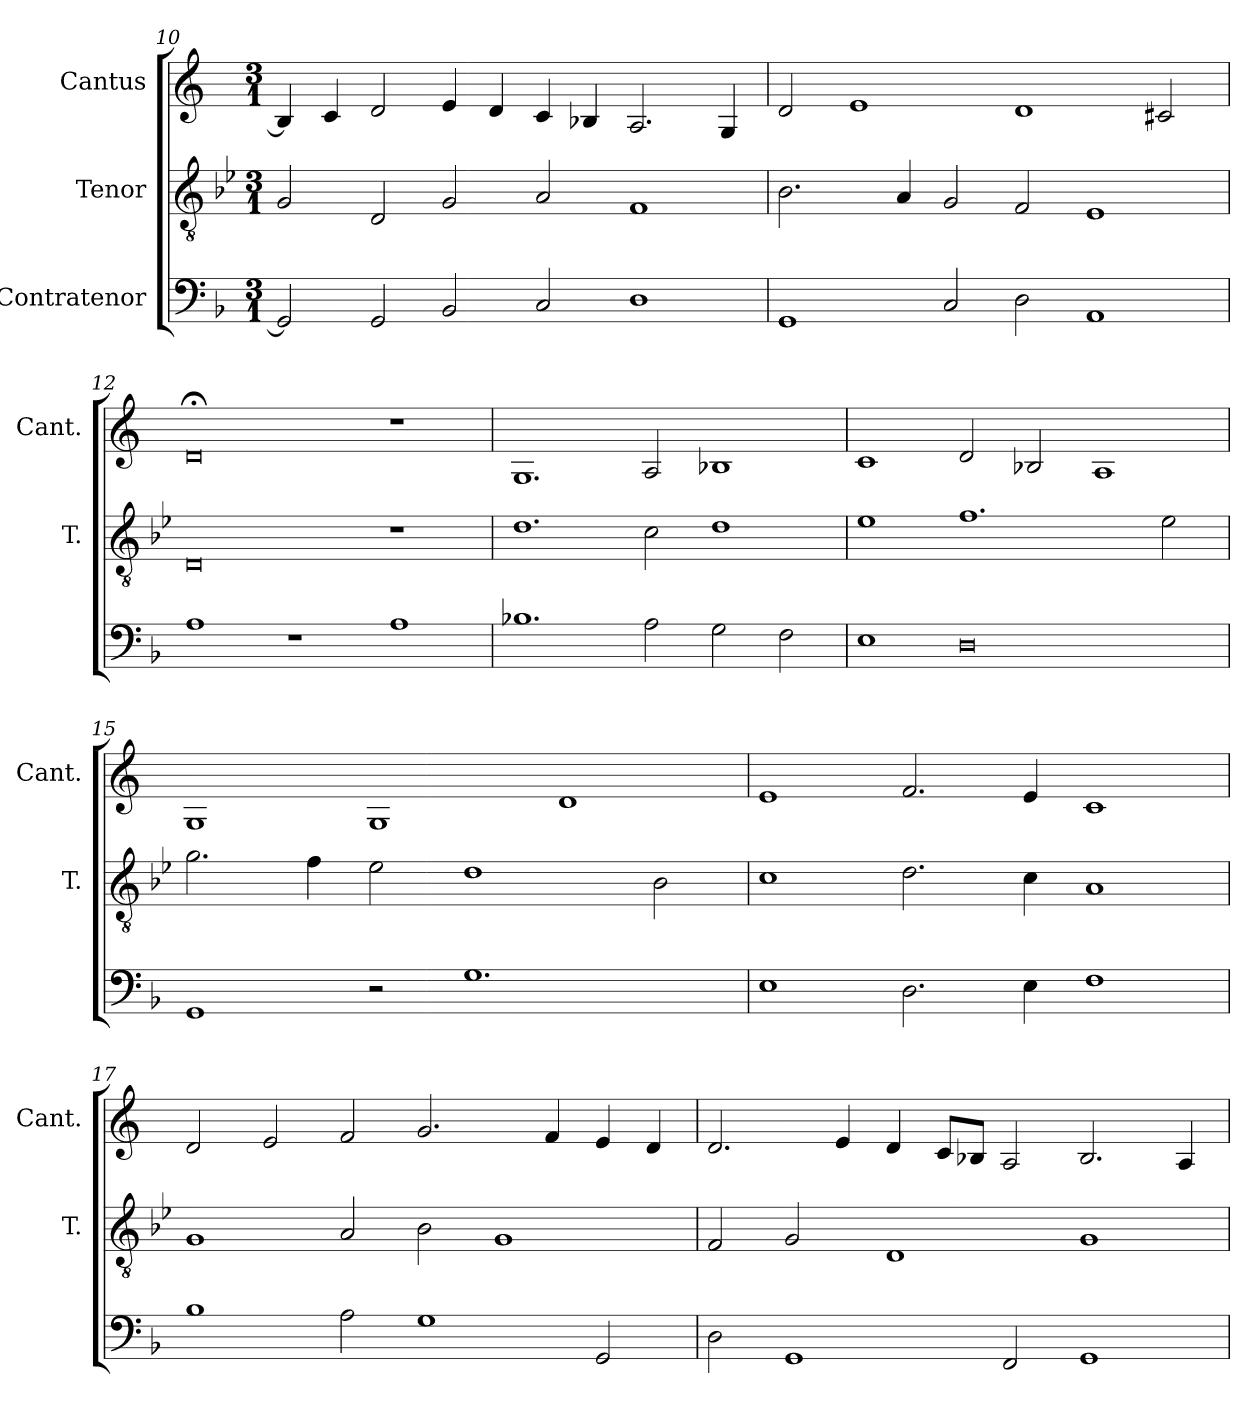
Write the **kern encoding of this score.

**kern	**kern	**kern
*part3	*part2	*part1
*staff3	*staff2	*staff1
*I"Contratenor	*I"Tenor	*I"Cantus
*	*I'T.	*I'Cant.
*clefF4	*clefGv2	*clefG2
*	*ITrd7c12	*
*k[b-]	*k[b-e-]	*k[]
*F:	*B-:	*C:
*M3/1	*M3/1	*M3/1
=10	=10	=10
2GG/]	2GG/	4B-/]
.	.	4c/
2GG/	2DD/	2d/
2BB-/	2GG/	4e/
.	.	4d/
2C/	2AA/	4c/
.	.	4B-X/
1D\	1FF/	2.A/
.	.	4G/
=11	=11	=11
1GG/	2.BB-\	2d/
.	.	1e/
.	4AA/	.
2C/	2GG/	.
2D\	2FF/	1d/
1AA/	1EE-/	.
.	.	2c#X/
=12	=12	=12
1A\	0DD/	0d;</
1r	.	.
1A\	1r	1r
=13	=13	=13
1.B-X\	1.D\	1.G/
2A\	2C\	2A/
2G\	1D\	1B-X/
2F\	.	.
=14	=14	=14
1E\	1E-\	1c/
0D\	1.F\	2d/
.	.	2B-X/
.	.	1A/
.	2E-\	.
=15	=15	=15
1GG/	2.G\	1G/
.	4F\	.
2r	2E-\	1G/
1.G\	1D\	.
.	.	1d/
.	2BB-\	.
=16	=16	=16
1E\	1C\	1e/
2.D\	2.D\	2.f/
4E\	4C\	4e/
1F\	1AA/	1c/
=17	=17	=17
1B-\	1GG/	2d/
.	.	2e/
2A\	2AA/	2f/
1G\	2BB-\	2.g/
.	1GG/	.
.	.	4f/
2GG/	.	4e/
.	.	4d/
=18	=18	=18
2D\	2FF/	2.d/
1GG/	2GG/	.
.	.	4e/
.	1DD/	4d/
.	.	8c/L
.	.	8B-X/J
2FF/	.	2A/
1GG/	1GG/	2.B-/
.	.	4A/
=	=	=
*-	*-	*-
